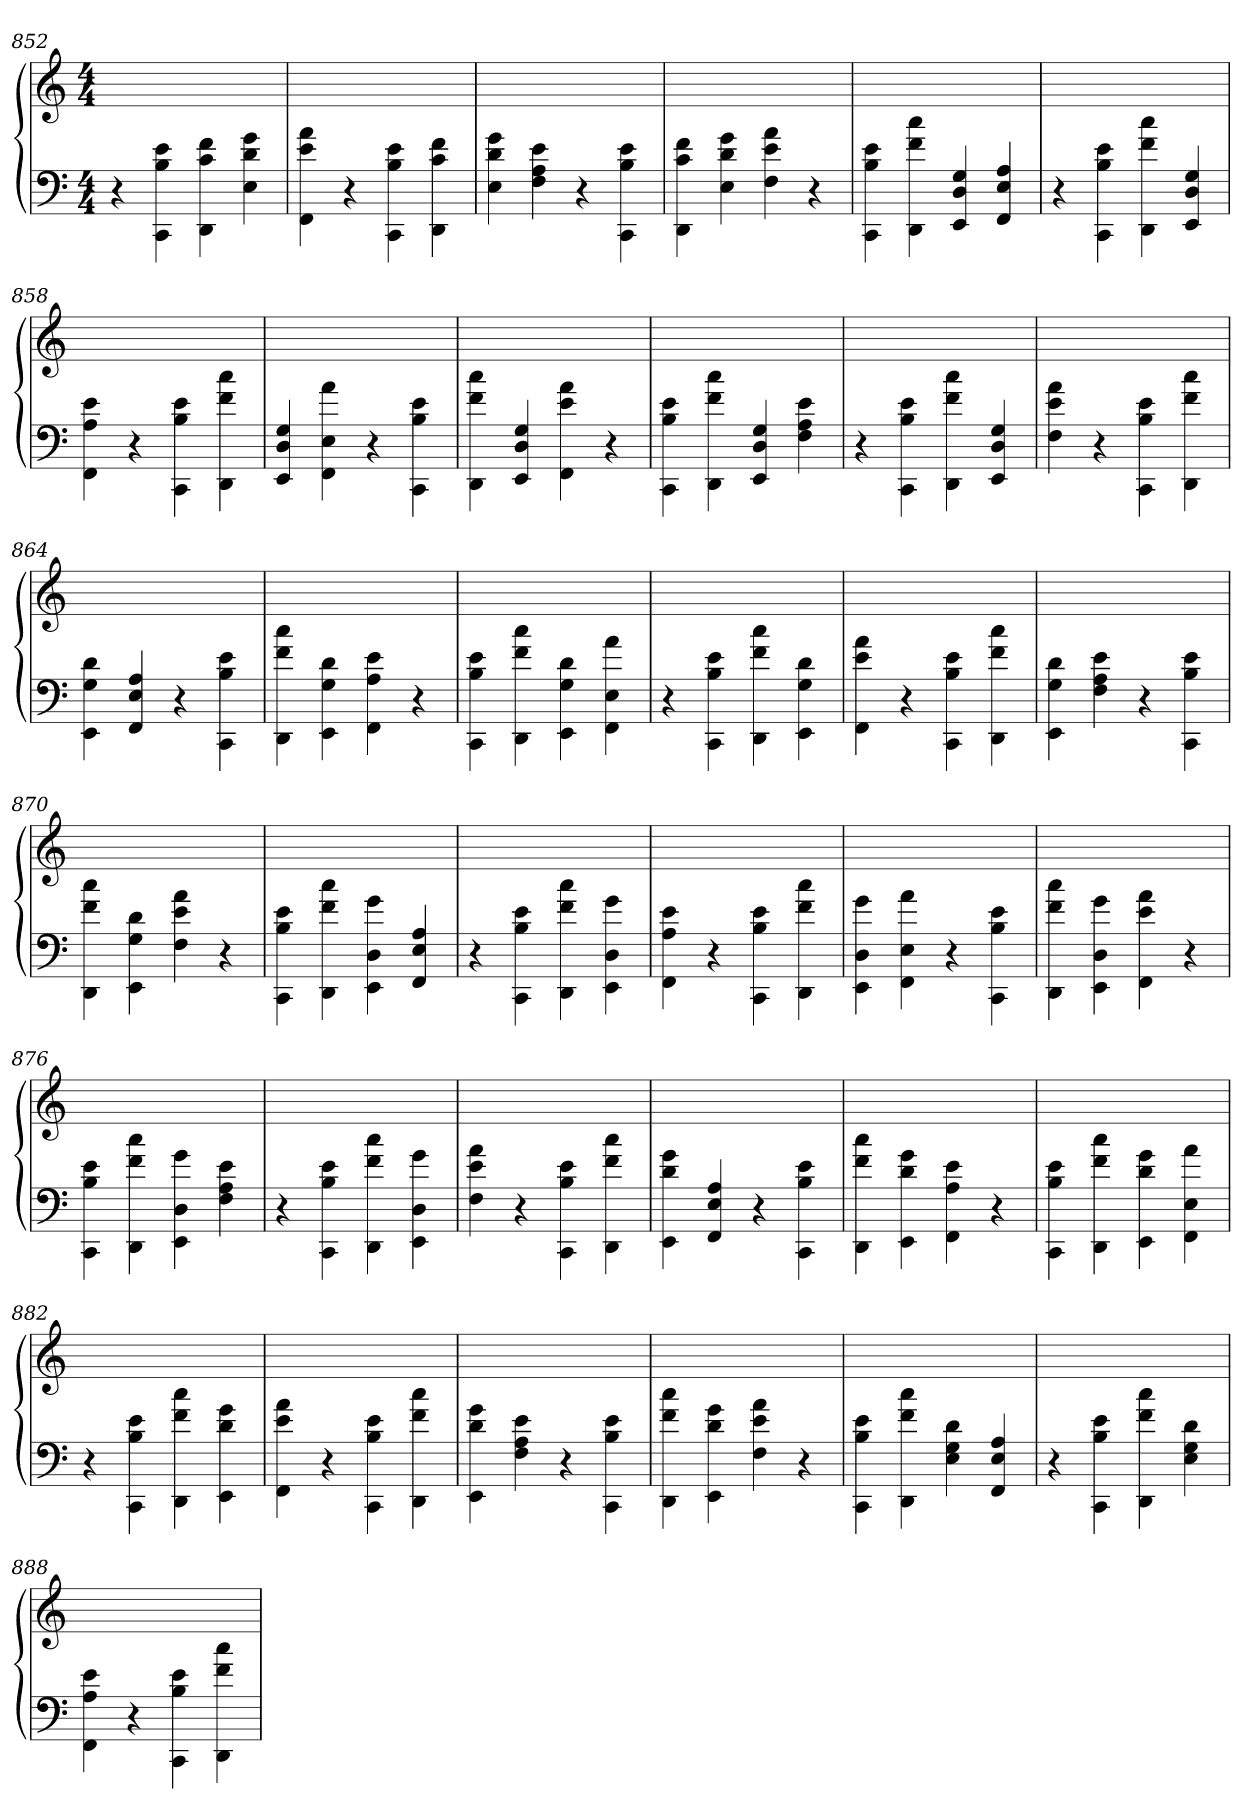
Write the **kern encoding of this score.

**kern	**kern
*part2	*part1
*staff2	*staff1
*clefF4	*clefG2
*k[]	*k[]
*C:	*C:
*M4/4	*M4/4
=852	=852
4r	1ryy
4CC 4B 4e	.
4DD 4c 4f	.
4E 4d 4g	.
=853	=853
4FF 4e 4a	1ryy
4r	.
4CC 4B 4e	.
4DD 4c 4f	.
=854	=854
4E 4d 4g	1ryy
4F 4A 4e	.
4r	.
4CC 4B 4e	.
=855	=855
4DD 4c 4f	1ryy
4E 4d 4g	.
4F 4e 4a	.
4r	.
=856	=856
4CC 4B 4e	1ryy
4DD 4f 4cc	.
4EE 4D 4G	.
4FF 4E 4A	.
=857	=857
4r	1ryy
4CC 4B 4e	.
4DD 4f 4cc	.
4EE 4D 4G	.
=858	=858
4FF 4A 4e	1ryy
4r	.
4CC 4B 4e	.
4DD 4f 4cc	.
=859	=859
4EE 4D 4G	1ryy
4FF 4E 4a	.
4r	.
4CC 4B 4e	.
=860	=860
4DD 4f 4cc	1ryy
4EE 4D 4G	.
4FF 4e 4a	.
4r	.
=861	=861
4CC 4B 4e	1ryy
4DD 4f 4cc	.
4EE 4D 4G	.
4F 4A 4e	.
=862	=862
4r	1ryy
4CC 4B 4e	.
4DD 4f 4cc	.
4EE 4D 4G	.
=863	=863
4F 4e 4a	1ryy
4r	.
4CC 4B 4e	.
4DD 4f 4cc	.
=864	=864
4EE 4G 4d	1ryy
4FF 4E 4A	.
4r	.
4CC 4B 4e	.
=865	=865
4DD 4f 4cc	1ryy
4EE 4G 4d	.
4FF 4A 4e	.
4r	.
=866	=866
4CC 4B 4e	1ryy
4DD 4f 4cc	.
4EE 4G 4d	.
4FF 4E 4a	.
=867	=867
4r	1ryy
4CC 4B 4e	.
4DD 4f 4cc	.
4EE 4G 4d	.
=868	=868
4FF 4e 4a	1ryy
4r	.
4CC 4B 4e	.
4DD 4f 4cc	.
=869	=869
4EE 4G 4d	1ryy
4F 4A 4e	.
4r	.
4CC 4B 4e	.
=870	=870
4DD 4f 4cc	1ryy
4EE 4G 4d	.
4F 4e 4a	.
4r	.
=871	=871
4CC 4B 4e	1ryy
4DD 4f 4cc	.
4EE 4D 4g	.
4FF 4E 4A	.
=872	=872
4r	1ryy
4CC 4B 4e	.
4DD 4f 4cc	.
4EE 4D 4g	.
=873	=873
4FF 4A 4e	1ryy
4r	.
4CC 4B 4e	.
4DD 4f 4cc	.
=874	=874
4EE 4D 4g	1ryy
4FF 4E 4a	.
4r	.
4CC 4B 4e	.
=875	=875
4DD 4f 4cc	1ryy
4EE 4D 4g	.
4FF 4e 4a	.
4r	.
=876	=876
4CC 4B 4e	1ryy
4DD 4f 4cc	.
4EE 4D 4g	.
4F 4A 4e	.
=877	=877
4r	1ryy
4CC 4B 4e	.
4DD 4f 4cc	.
4EE 4D 4g	.
=878	=878
4F 4e 4a	1ryy
4r	.
4CC 4B 4e	.
4DD 4f 4cc	.
=879	=879
4EE 4d 4g	1ryy
4FF 4E 4A	.
4r	.
4CC 4B 4e	.
=880	=880
4DD 4f 4cc	1ryy
4EE 4d 4g	.
4FF 4A 4e	.
4r	.
=881	=881
4CC 4B 4e	1ryy
4DD 4f 4cc	.
4EE 4d 4g	.
4FF 4E 4a	.
=882	=882
4r	1ryy
4CC 4B 4e	.
4DD 4f 4cc	.
4EE 4d 4g	.
=883	=883
4FF 4e 4a	1ryy
4r	.
4CC 4B 4e	.
4DD 4f 4cc	.
=884	=884
4EE 4d 4g	1ryy
4F 4A 4e	.
4r	.
4CC 4B 4e	.
=885	=885
4DD 4f 4cc	1ryy
4EE 4d 4g	.
4F 4e 4a	.
4r	.
=886	=886
4CC 4B 4e	1ryy
4DD 4f 4cc	.
4E 4G 4d	.
4FF 4E 4A	.
=887	=887
4r	1ryy
4CC 4B 4e	.
4DD 4f 4cc	.
4E 4G 4d	.
=888	=888
4FF 4A 4e	1ryy
4r	.
4CC 4B 4e	.
4DD 4f 4cc	.
=	=
*-	*-
